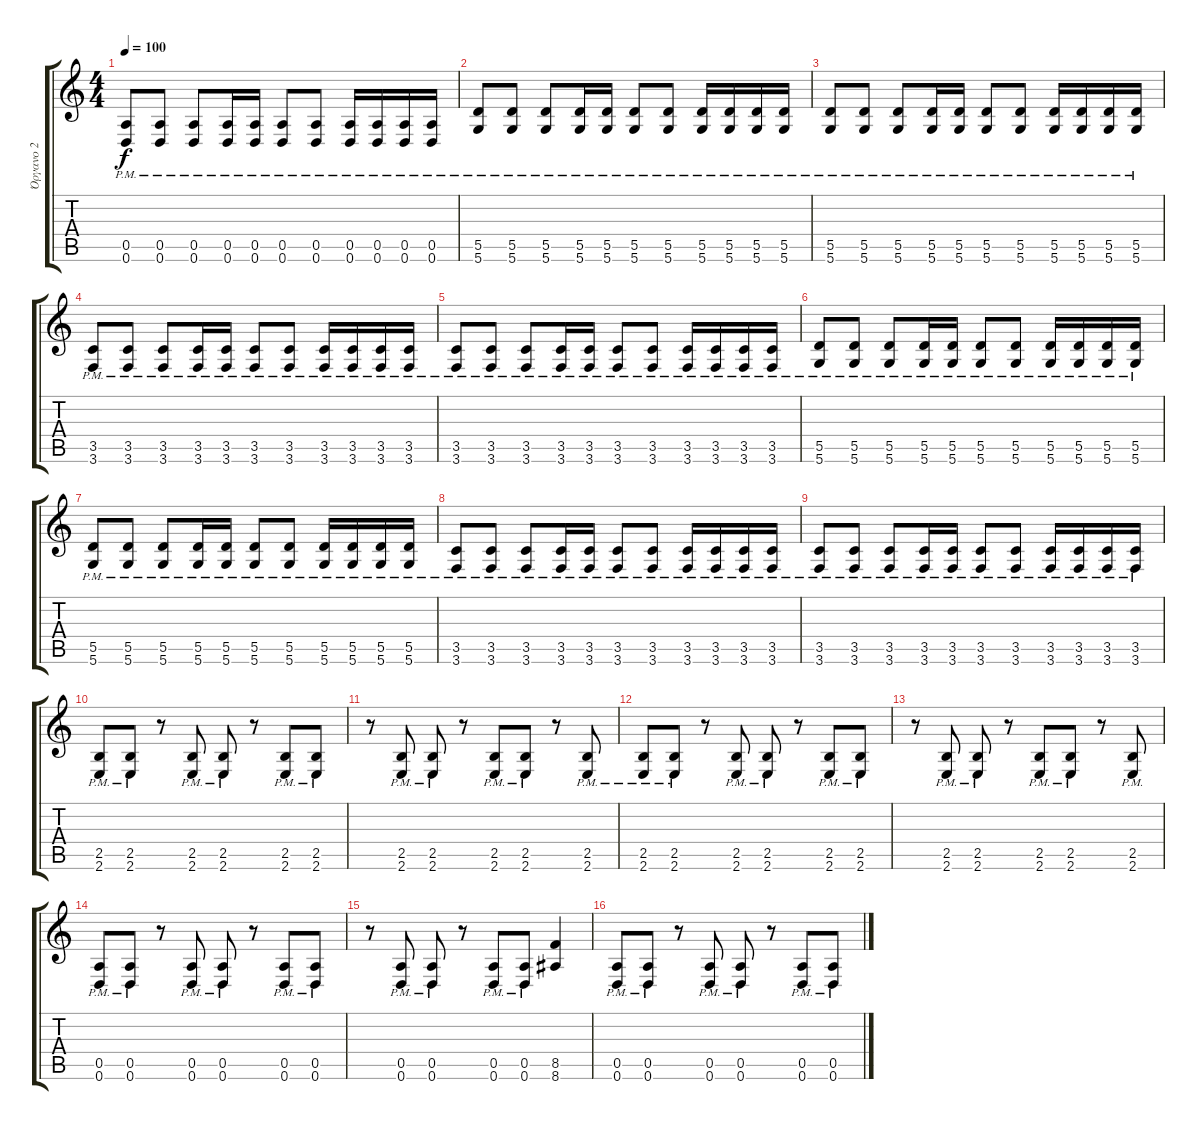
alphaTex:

\track ("Όργανο 2" "Όργανο 2") {instrument distortionguitar}
\staff {score tabs}
\tuning (E4 B3 G3 D3 A2 D2) {hide}
\ts (4 4)
\tempo 100
\clef g2
\ks c
(0.5{pm} 0.6{pm}).8{dy f} (0.5{pm} 0.6{pm}).8 (0.5{pm} 0.6{pm}).8 (0.5{pm} 0.6{pm}).16 (0.5{pm} 0.6{pm}).16 (0.5{pm} 0.6{pm}).8 (0.5{pm} 0.6{pm}).8 (0.5{pm} 0.6{pm}).16 (0.5{pm} 0.6{pm}).16 (0.5{pm} 0.6{pm}).16 (0.5{pm} 0.6{pm}).16 |
(5.5{pm} 5.6{pm}).8 (5.5{pm} 5.6{pm}).8 (5.5{pm} 5.6{pm}).8 (5.5{pm} 5.6{pm}).16 (5.5{pm} 5.6{pm}).16 (5.5{pm} 5.6{pm}).8 (5.5{pm} 5.6{pm}).8 (5.5{pm} 5.6{pm}).16 (5.5{pm} 5.6{pm}).16 (5.5{pm} 5.6{pm}).16 (5.5{pm} 5.6{pm}).16 |
(5.5{pm} 5.6{pm}).8 (5.5{pm} 5.6{pm}).8 (5.5{pm} 5.6{pm}).8 (5.5{pm} 5.6{pm}).16 (5.5{pm} 5.6{pm}).16 (5.5{pm} 5.6{pm}).8 (5.5{pm} 5.6{pm}).8 (5.5{pm} 5.6{pm}).16 (5.5{pm} 5.6{pm}).16 (5.5{pm} 5.6{pm}).16 (5.5{pm} 5.6{pm}).16 |
(3.5{pm} 3.6{pm}).8 (3.5{pm} 3.6{pm}).8 (3.5{pm} 3.6{pm}).8 (3.5{pm} 3.6{pm}).16 (3.5{pm} 3.6{pm}).16 (3.5{pm} 3.6{pm}).8 (3.5{pm} 3.6{pm}).8 (3.5{pm} 3.6{pm}).16 (3.5{pm} 3.6{pm}).16 (3.5{pm} 3.6{pm}).16 (3.5{pm} 3.6{pm}).16 |
(3.5{pm} 3.6{pm}).8 (3.5{pm} 3.6{pm}).8 (3.5{pm} 3.6{pm}).8 (3.5{pm} 3.6{pm}).16 (3.5{pm} 3.6{pm}).16 (3.5{pm} 3.6{pm}).8 (3.5{pm} 3.6{pm}).8 (3.5{pm} 3.6{pm}).16 (3.5{pm} 3.6{pm}).16 (3.5{pm} 3.6{pm}).16 (3.5{pm} 3.6{pm}).16 |
(5.5{pm} 5.6{pm}).8 (5.5{pm} 5.6{pm}).8 (5.5{pm} 5.6{pm}).8 (5.5{pm} 5.6{pm}).16 (5.5{pm} 5.6{pm}).16 (5.5{pm} 5.6{pm}).8 (5.5{pm} 5.6{pm}).8 (5.5{pm} 5.6{pm}).16 (5.5{pm} 5.6{pm}).16 (5.5{pm} 5.6{pm}).16 (5.5{pm} 5.6{pm}).16 |
(5.5{pm} 5.6{pm}).8 (5.5{pm} 5.6{pm}).8 (5.5{pm} 5.6{pm}).8 (5.5{pm} 5.6{pm}).16 (5.5{pm} 5.6{pm}).16 (5.5{pm} 5.6{pm}).8 (5.5{pm} 5.6{pm}).8 (5.5{pm} 5.6{pm}).16 (5.5{pm} 5.6{pm}).16 (5.5{pm} 5.6{pm}).16 (5.5{pm} 5.6{pm}).16 |
(3.5{pm} 3.6{pm}).8 (3.5{pm} 3.6{pm}).8 (3.5{pm} 3.6{pm}).8 (3.5{pm} 3.6{pm}).16 (3.5{pm} 3.6{pm}).16 (3.5{pm} 3.6{pm}).8 (3.5{pm} 3.6{pm}).8 (3.5{pm} 3.6{pm}).16 (3.5{pm} 3.6{pm}).16 (3.5{pm} 3.6{pm}).16 (3.5{pm} 3.6{pm}).16 |
(3.5{pm} 3.6{pm}).8 (3.5{pm} 3.6{pm}).8 (3.5{pm} 3.6{pm}).8 (3.5{pm} 3.6{pm}).16 (3.5{pm} 3.6{pm}).16 (3.5{pm} 3.6{pm}).8 (3.5{pm} 3.6{pm}).8 (3.5{pm} 3.6{pm}).16 (3.5{pm} 3.6{pm}).16 (3.5{pm} 3.6{pm}).16 (3.5{pm} 3.6{pm}).16 |
(2.5{pm} 2.6{pm}).8 (2.5{pm} 2.6{pm}).8 r.8 (2.5{pm} 2.6{pm}).8 (2.5{pm} 2.6{pm}).8 r.8 (2.5{pm} 2.6{pm}).8 (2.5{pm} 2.6{pm}).8 |
r.8 (2.5{pm} 2.6{pm}).8 (2.5{pm} 2.6{pm}).8 r.8 (2.5{pm} 2.6{pm}).8 (2.5{pm} 2.6{pm}).8 r.8 (2.5{pm} 2.6{pm}).8 |
(2.5{pm} 2.6{pm}).8 (2.5{pm} 2.6{pm}).8 r.8 (2.5{pm} 2.6{pm}).8 (2.5{pm} 2.6{pm}).8 r.8 (2.5{pm} 2.6{pm}).8 (2.5{pm} 2.6{pm}).8 |
r.8 (2.5{pm} 2.6{pm}).8 (2.5{pm} 2.6{pm}).8 r.8 (2.5{pm} 2.6{pm}).8 (2.5{pm} 2.6{pm}).8 r.8 (2.5{pm} 2.6{pm}).8 |
(0.5{pm} 0.6{pm}).8 (0.5{pm} 0.6{pm}).8 r.8 (0.5{pm} 0.6{pm}).8 (0.5{pm} 0.6{pm}).8 r.8 (0.5{pm} 0.6{pm}).8 (0.5{pm} 0.6{pm}).8 |
r.8 (0.5{pm} 0.6{pm}).8 (0.5{pm} 0.6{pm}).8 r.8 (0.5{pm} 0.6{pm}).8 (0.5{pm} 0.6{pm}).8 (8.5 8.6).4 |
(0.5{pm} 0.6{pm}).8 (0.5{pm} 0.6{pm}).8 r.8 (0.5{pm} 0.6{pm}).8 (0.5{pm} 0.6{pm}).8 r.8 (0.5{pm} 0.6{pm}).8 (0.5{pm} 0.6{pm}).8
